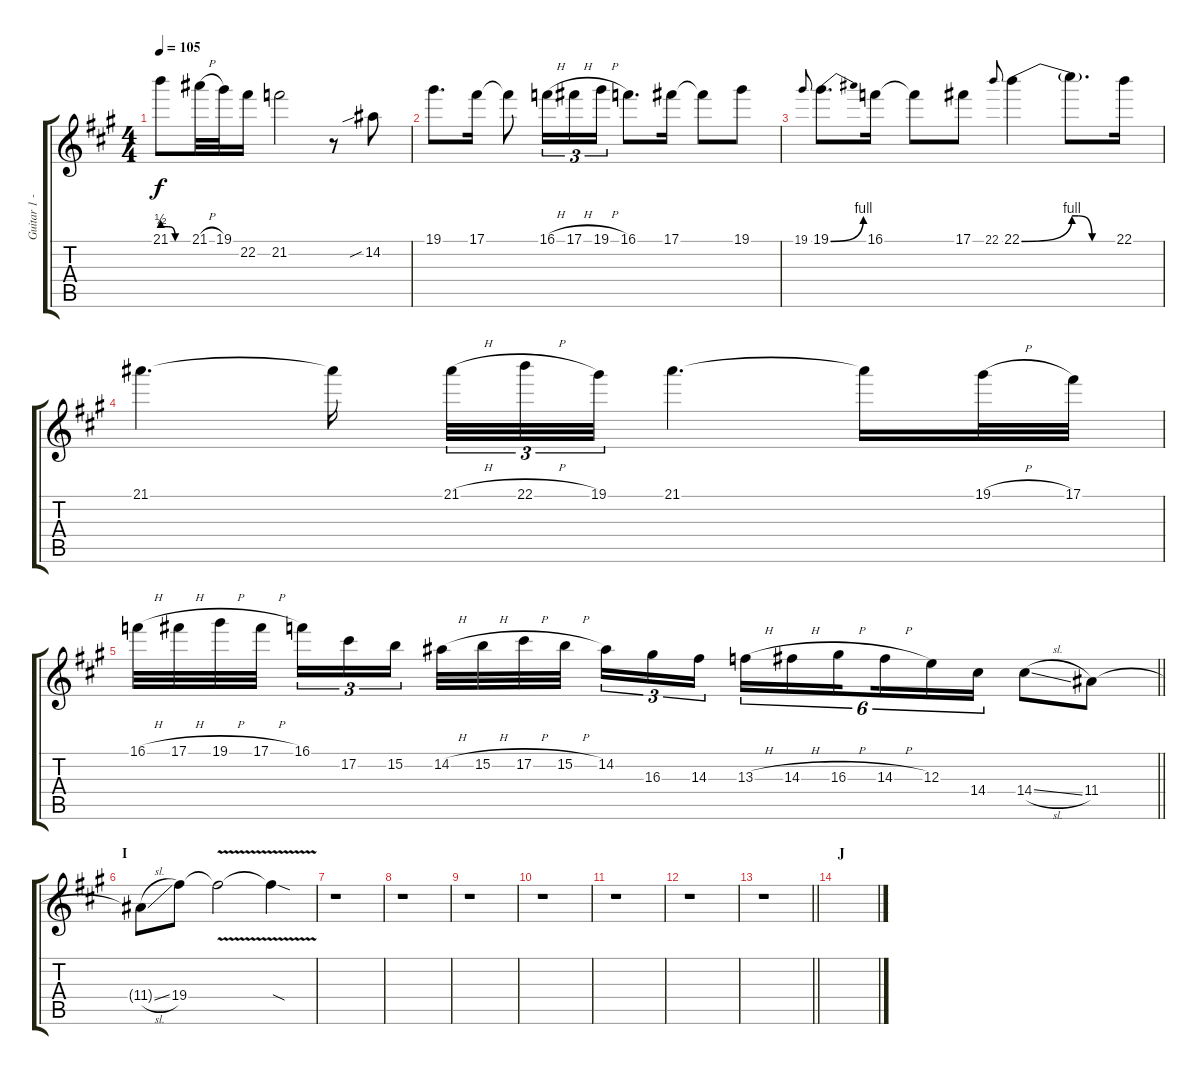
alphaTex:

\track ("Guitar 1 - Uruha" "Guitar 1 -") {instrument overdrivenguitar}
\staff {score tabs}
\tuning (Db4 Ab3 E3 B2 Gb2 B1) {hide}
\ts (4 4)
\tempo 105
\clef g2
\ks a
21.1{be (custom 0 2 15 2 30 0 60 0) t}.8{dy f} 21.1{h}.32 19.1.32 22.2.16 21.2.2 r.8 14.2{sib}.8 |
19.1.8{d} 17.1.16 17.1{t}.8 16.1{h}.16{tu (3 2)} 17.1{h}.16{tu (3 2)} 19.1{h}.16{tu (3 2)} 16.1.8{d} 17.1.16 17.1{t}.8 19.1.8 |
19.1.8{gr onbeat} 19.1{be (bend 0 0 60 4)}.8{d} 16.1.16 16.1{t}.8 17.1.8 22.1.8{gr onbeat} 22.1{be (bend 0 0 60 4)}.4 22.1{be (custom 0 4 10 4 30 0 60 0) t}.8{d} 22.1.16 |
21.1.4{d} 21.1{t}.16{beam splitsecondary} 21.1{h}.32{tu (3 2)} 22.1{h}.32{tu (3 2)} 19.1.32{tu (3 2)} 21.1.4{d} 21.1{t}.16 19.1{h}.32 17.1.32 |
\barLineRight lightlight
16.1{h}.32 17.1{h}.32 19.1{h}.32 17.1{h}.32{beam splitsecondary} 16.1.16{tu (3 2)} 17.2.16{tu (3 2)} 15.2.16{tu (3 2)} 14.2{h}.32 15.2{h}.32 17.2{h}.32 15.2{h}.32{beam splitsecondary} 14.2.16{tu (3 2)} 16.3.16{tu (3 2)} 14.3.16{tu (3 2)} 13.3{h}.16{tu (6 4)} 14.3{h}.16{tu (6 4)} 16.3{h}.16{tu (6 4) beam splitsecondary} 14.3{h}.16{tu (6 4)} 12.3.16{tu (6 4)} 14.4.16{tu (6 4)} 14.4{sl}.8 11.4.8 |
\section ("" "I")
11.4{sl t}.8 19.4.8 19.4{v t}.2 19.4{sod t}.4 |
r.1 |
r.1 |
r.1 |
r.1 |
r.1 |
r.1 |
\barLineRight lightlight
r.1 |
\section ("" "J")
